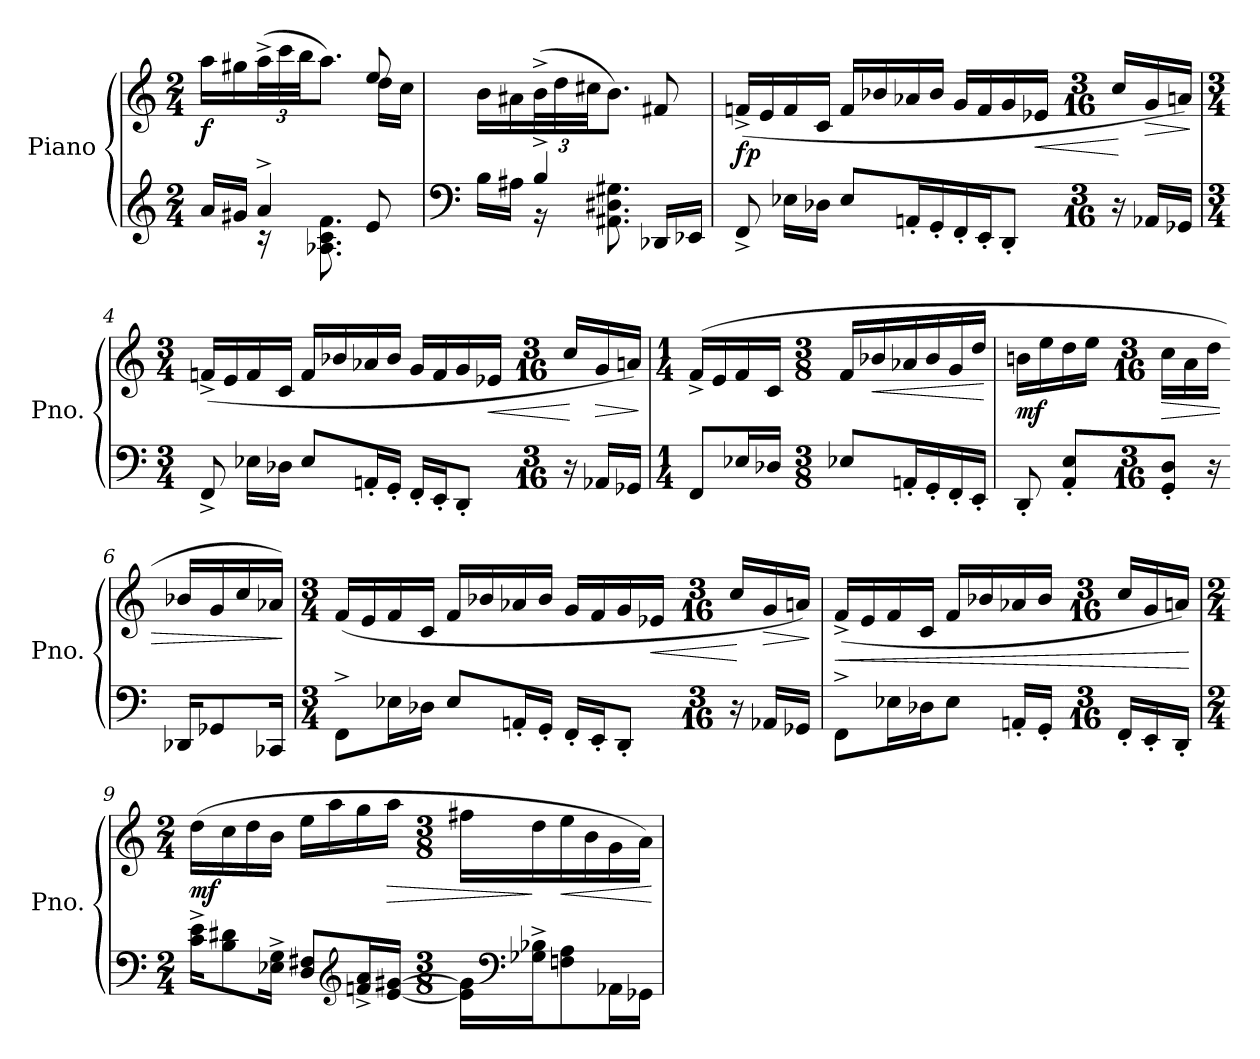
**kern	**kern	**dynam
*part1	*part1	*part1
*staff2	*staff1	*staff1/2
*I"Piano	*	*
*I'Pno.	*	*
*clefG2	*clefG2	*
*k[]	*k[]	*
*M2/4	*M2/4	*
=1	=1	=1
*^	*^	*
!	!	!	!	!LO:DY:b
16a/LL	8ryy	16aa\LL	4.ryy	f
16g#X/JJ	.	16gg#X\	.	.
*	*	*Xbrackettup	*	*
4a^/	16r	(>48aa^\L	.	.
.	.	48ccc\	.	.
.	.	48bb\JJ	.	.
.	8.A-X\ 8.c\ 8.f\	8.aa\J)	.	.
8e/	8ryy	8ee/	16dd\LL	.
.	.	.	16cc\JJ	.
*	*	*v	*v	*
=2	=2	=2	=2
*clefF4	*	*	*
16B\LL	8ryy	16b\LL	.
16A#X\JJ	.	16a#X\	.
4B^/	16r	(>48b^\L	.
.	.	48dd\	.
.	.	48cc#X\JJ	.
.	8.AA#X\ 8.D#X\ 8.G#X\	8.b\J)	.
16DD-X/LL	8ryy	8f#X/	.
16EE-X/JJ	.	.	.
*v	*v	*	*
=3	=3	=3
!	!	!LO:DY:b
8FF^/	(>16fn^/LL	fp
.	16e/	.
16E-X\LL	16f/	.
16D-X\JJ	16c/JJ	.
8E-/L	16f/LL	.
.	16b-X/	.
16AAn'/L	16a-X/	.
16GG'/	16b-/JJ	.
16FF'/	16g/LL	.
16EE'/J	16f/	.
8DD'/J	16g/	.
!	!	!LO:HP:b
.	16e-X/JJ	<
=3X1-	=3X1-	=3X1-
*M3/16	*M3/16	*
16r	16cc/LL	.
!	!	!LO:HP:n=1:b
16AA-X/LL	16g/	[ >
16GG-X/JJ	16an/JJ)	.
.	.	]
!!LO:LB:g=z
=4	=4	=4
*M3/4	*M3/4	*
8FF^/	(>16fn^/LL	.
.	16e/	.
16E-X\LL	16f/	.
16D-X\JJ	16c/JJ	.
8E-/L	16f/LL	.
.	16b-X/	.
16AAn'/L	16a-X/	.
16GG'/JJ	16b-/JJ	.
16FF'/LL	16g/LL	.
16EE'/J	16f/	.
8DD'/J	16g/	.
!	!	!LO:HP:b
.	16e-X/JJ	<
=4X2-	=4X2-	=4X2-
*M3/16	*M3/16	*
16r	16cc/LL	.
!	!	!LO:HP:n=1:b
16AA-X/LL	16g/	[ >
16GG-X/JJ	16an/JJ)	.
.	.	]
=5	=5	=5
*M1/4	*M1/4	*
8FF/L	(>16f^/LL	.
.	16e/	.
16E-X/L	16f/	.
16D-X/JJ	16c/JJ	.
=5X3-	=5X3-	=5X3-
*M3/8	*M3/8	*
8E-X/L	16f/LL	.
!	!	!LO:HP:b
.	16b-X/	<
16AAn'/L	16a-X/	.
16GG'/	16b-/	.
16FF'/	16g/	.
16EE'/JJ	16dd/JJ	.
.	.	[
!!LO:LB:g=z
=6	=6	=6
!	!	!LO:DY:b
8DD'/	16bn\LL	mf
.	16ee\	.
8AA/' 8E/'L	16dd\	.
.	16ee\JJ	.
=6X4-	=6X4-	=6X4-
*M3/16	*M3/16	*
!	!	!LO:HP:b
8GG/' 8D/'J	16cc\LL	>
.	16a\	.
16r	16dd\JJ	.
=6X5-	=6X5-	=6X5-
16DD-X/KL	16b-X/LL	.
8GG-X/	16g/	.
.	16cc/	.
16CC-X/Jk	16a-X/JJ)	.
.	.	]
=7	=7	=7
*M3/4	*M3/4	*
8FF^\L	(>16f/LL	.
.	16e/	.
16E-X\L	16f/	.
16D-X\JJ	16c/JJ	.
8E-/L	16f/LL	.
.	16b-X/	.
16AAn'/L	16a-X/	.
16GG'/JJ	16b-/JJ	.
16FF'/LL	16g/LL	.
16EE'/J	16f/	.
8DD'/J	16g/	.
!	!	!LO:HP:b
.	16e-X/JJ	<
=7X6-	=7X6-	=7X6-
*M3/16	*M3/16	*
16r	16cc/LL	.
!	!	!LO:HP:n=1:b
16AA-X/LL	16g/	[ >
16GG-X/JJ	16an/JJ)	.
.	.	]
!!LO:LB:g=z
=8	=8	=8
!	!	!LO:HP:b
8FF^\L	(<16f^/LL	<
.	16e/	.
16E-X\L	16f/	.
16D-X\J	16c/JJ	.
8E-\J	16f/LL	.
.	16b-X/	.
16AAn'/LL	16a-X/	.
16GG'/JJ	16b-/JJ	.
=8X7-	=8X7-	=8X7-
*M3/16	*M3/16	*
16FF'/LL	16cc/LL	.
16EE'/	16g/	.
16DD'/JJ	16an/JJ)	.
.	.	[
=9	=9	=9
*M2/4	*M2/4	*
!	!	!LO:DY:b
16c\^ 16e\^KL	(>16dd\LL	mf
8B\ 8d#X\	16cc\	.
.	16dd\	.
16E-X\^ 16G\^Jk	16b\JJ	.
8D/ 8F#X/L	16ee\LL	.
.	16aa\	.
*clefG2	*	*
16fn/^ 16a/^L	16gg\	.
!	!	!LO:HP:b
[16e/ [16g#X/JJ	16aa\JJ	>
=9X8-	=9X8-	=9X8-
*M3/8	*M3/8	*
16e\] 16g#\]LL	16ff#X\LL	.
*clefF4	*	*
16G-X\^ 16B-X\^J	16dd\	.
!	!	!LO:HP:n=1:b
8Fn\ 8A\	16ee\	] <
.	16b\	.
16AA-X\L	16g\	.
16GG-X\JJ	16a\JJ)	.
.	.	[
=	=	=
*-	*-	*-
